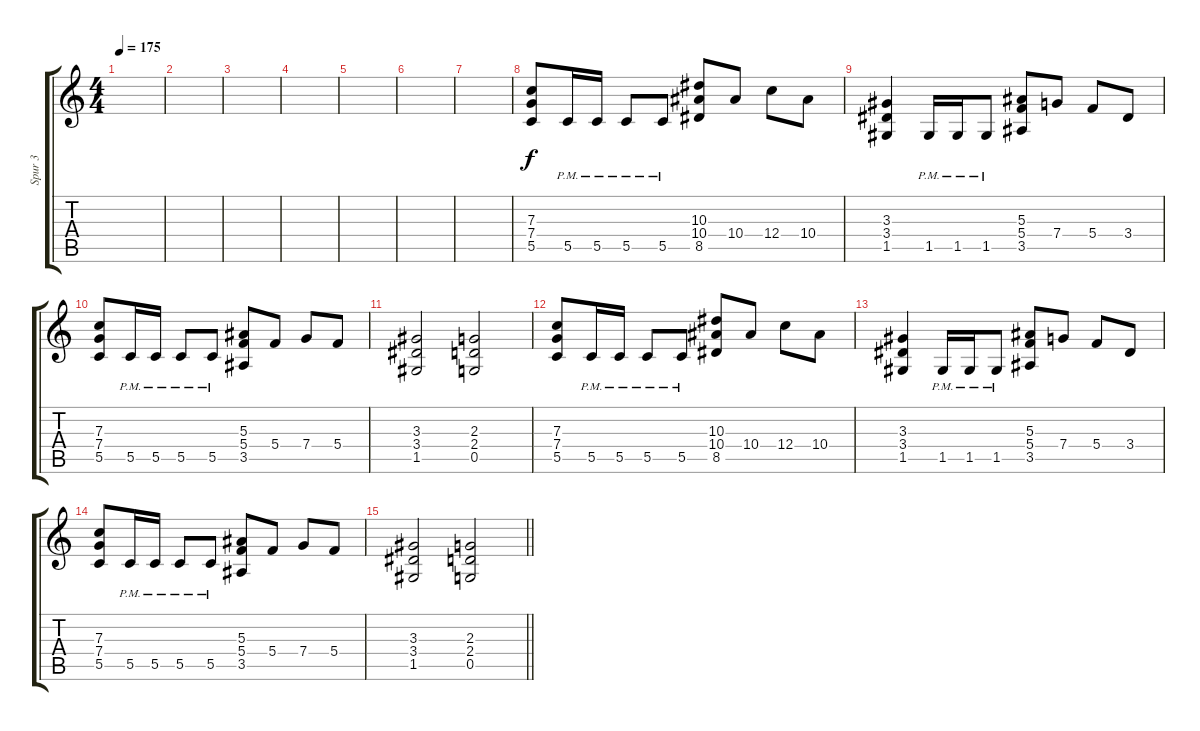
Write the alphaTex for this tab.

\track ("Spur 3" "Spur 3") {instrument distortionguitar}
\staff {score tabs}
\tuning (D4 A3 F3 C3 G2 D2) {hide}
\ts (4 4)
\tempo 175
\clef g2
\ks c
|
|
|
|
|
|
|
(7.3 7.4 5.5).8 5.5{pm}.16 5.5{pm}.16 5.5{pm}.8 5.5{pm}.8 (10.3 10.4 8.5).8 10.4.8 12.4.8 10.4.8 |
(3.3 3.4 1.5).4 1.5{pm}.16 1.5{pm}.16 1.5{pm}.8 (5.3 5.4 3.5).8 7.4.8 5.4.8 3.4.8 |
(7.3 7.4 5.5).8 5.5{pm}.16 5.5{pm}.16 5.5{pm}.8 5.5{pm}.8 (5.3 5.4 3.5).8 5.4.8 7.4.8 5.4.8 |
(3.3 3.4 1.5).2 (2.3 2.4 0.5).2 |
(7.3 7.4 5.5).8 5.5{pm}.16 5.5{pm}.16 5.5{pm}.8 5.5{pm}.8 (10.3 10.4 8.5).8 10.4.8 12.4.8 10.4.8 |
(3.3 3.4 1.5).4 1.5{pm}.16 1.5{pm}.16 1.5{pm}.8 (5.3 5.4 3.5).8 7.4.8 5.4.8 3.4.8 |
(7.3 7.4 5.5).8 5.5{pm}.16 5.5{pm}.16 5.5{pm}.8 5.5{pm}.8 (5.3 5.4 3.5).8 5.4.8 7.4.8 5.4.8 |
\barLineRight lightlight
(3.3 3.4 1.5).2 (2.3 2.4 0.5).2
